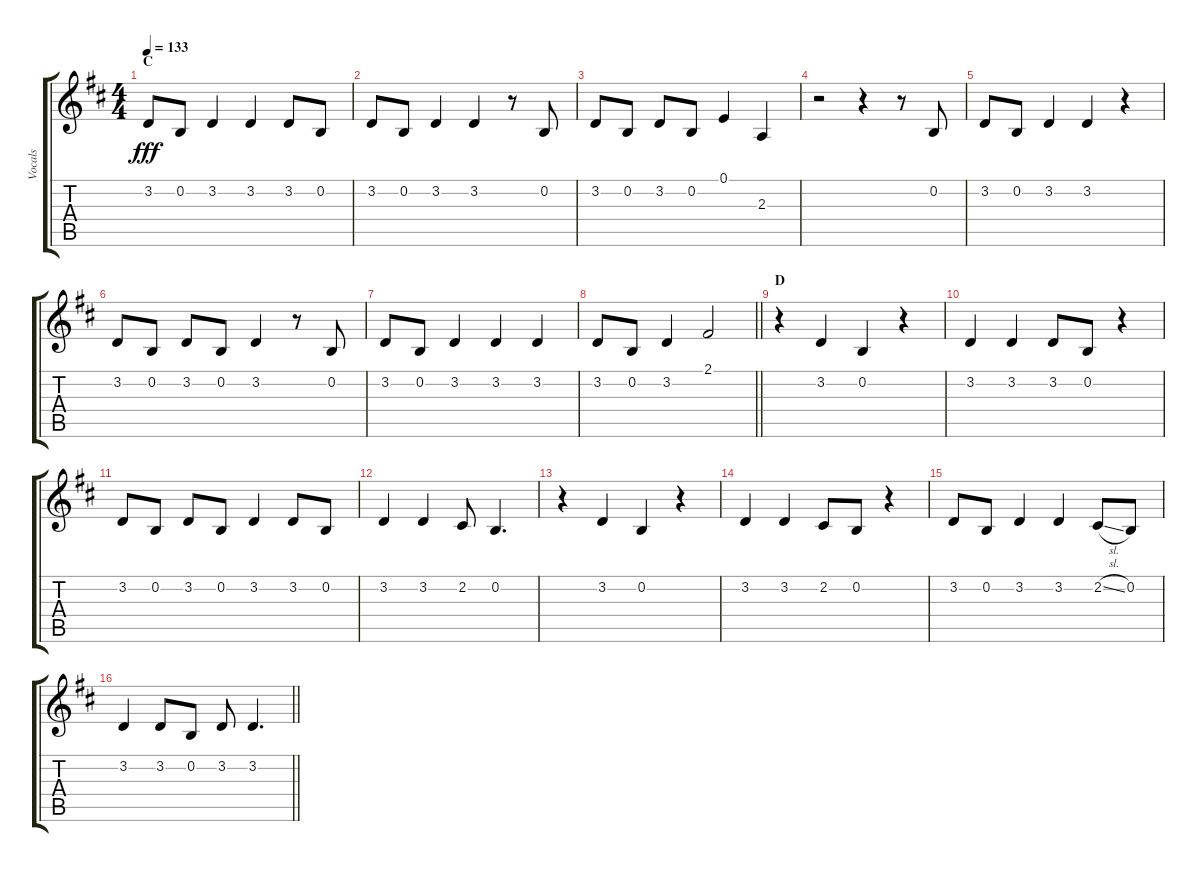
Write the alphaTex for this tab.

\track ("Vocals" "Vocals") {instrument voiceoohs}
\staff {score tabs}
\tuning (E4 B3 G3 D3 A2 E2) {hide}
\ts (4 4)
\section ("" "C")
\tempo 133
\clef g2
\ks d
3.2.8{dy fff} 0.2.8 3.2.4 3.2.4 3.2.8 0.2.8 |
3.2.8 0.2.8 3.2.4 3.2.4 r.8 0.2.8 |
3.2.8 0.2.8 3.2.8 0.2.8 0.1.4 2.3.4 |
r.2 r.4 r.8 0.2.8 |
3.2.8 0.2.8 3.2.4 3.2.4 r.4 |
3.2.8 0.2.8 3.2.8 0.2.8 3.2.4 r.8 0.2.8 |
3.2.8 0.2.8 3.2.4 3.2.4 3.2.4 |
\barLineRight lightlight
3.2.8 0.2.8 3.2.4 2.1.2 |
\section ("" "D")
r.4 3.2.4 0.2.4 r.4 |
3.2.4 3.2.4 3.2.8 0.2.8 r.4 |
3.2.8 0.2.8 3.2.8 0.2.8 3.2.4 3.2.8 0.2.8 |
3.2.4 3.2.4 2.2.8 0.2.4{d} |
r.4 3.2.4 0.2.4 r.4 |
3.2.4 3.2.4 2.2.8 0.2.8 r.4 |
3.2.8 0.2.8 3.2.4 3.2.4 2.2{sl}.8 0.2.8 |
\barLineRight lightlight
3.2.4 3.2.8 0.2.8 3.2.8 3.2.4{d}
